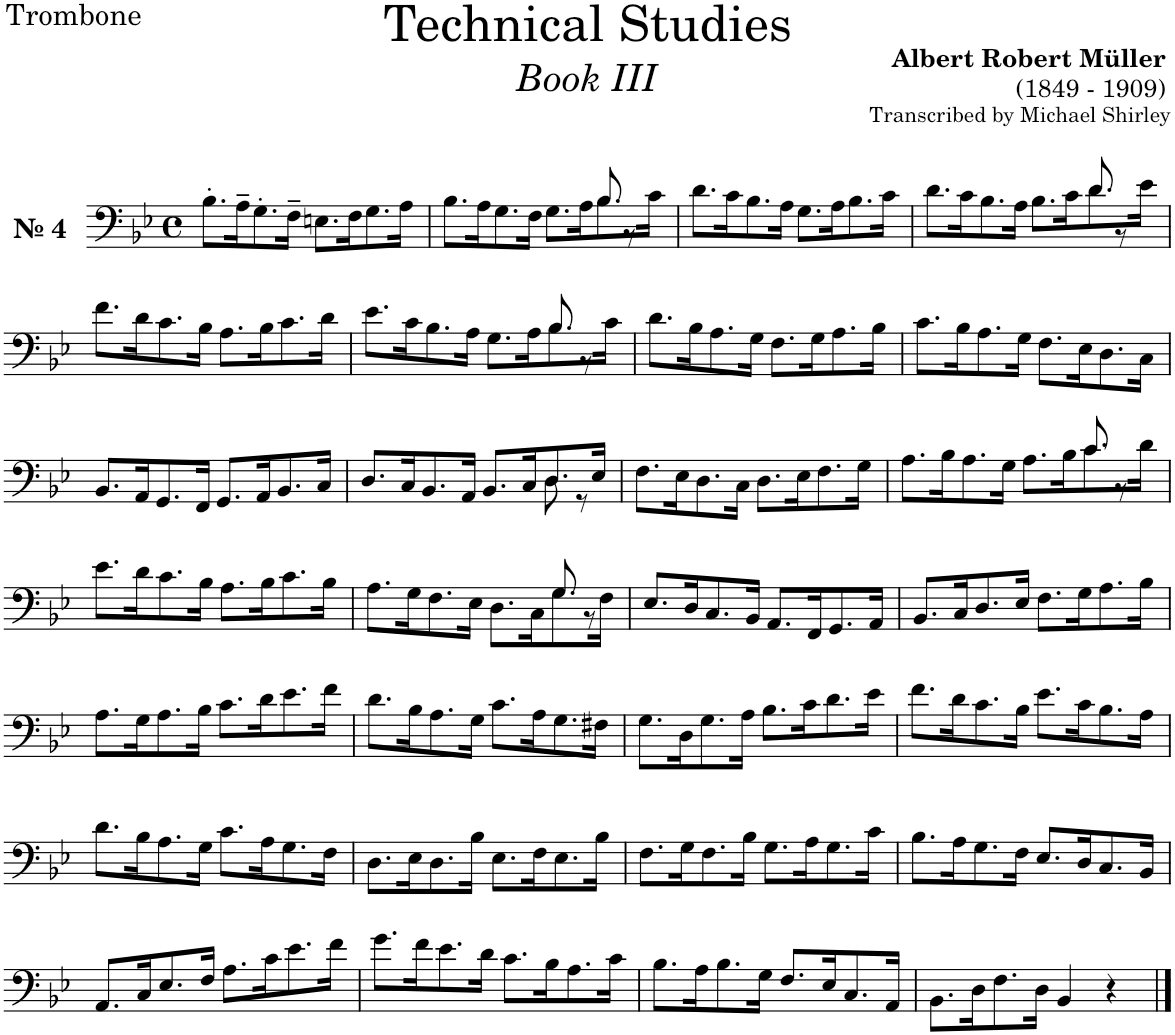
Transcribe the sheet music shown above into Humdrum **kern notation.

**kern
*part1
*staff1
*I"Trombone
*I'Tbn.
*clefF4
*k[b-e-]
*M4/4
*met(c)
=1
!LO:TX:a:B:t=№ 4
8.B-'\L
16A~\K
8.G'\
16F~\Jk
8.En\L
16F\K
8.G\
16A\Jk
=2
*^
8.B-\L	2.ryy
16A\K	.
8.G\	.
16F\Jk	.
8.G\L	.
16A\K	.
8.B-\	8B-/
.	8r
16c\Jk	.
*v	*v
=3
8.d\L
16c\K
8.B-\
16A\Jk
8.G\L
16A\K
8.B-\
16c\Jk
=4
*^
8.d\L	2.ryy
16c\K	.
8.B-\	.
16A\Jk	.
8.B-\L	.
16c\K	.
8.d\	8d/
.	8r
16e-\Jk	.
*v	*v
!!LO:LB:g=z
=5
8.f\L
16d\K
8.c\
16B-\Jk
8.A\L
16B-\K
8.c\
16d\Jk
=6
*^
8.e-\L	2.ryy
16c\K	.
8.B-\	.
16A\Jk	.
8.G\L	.
16A\K	.
8.B-\	8B-/
.	8r
16c\Jk	.
*v	*v
=7
8.d\L
16B-\K
8.A\
16G\Jk
8.F\L
16G\K
8.A\
16B-\Jk
=8
8.c\L
16B-\K
8.A\
16G\Jk
8.F\L
16E-\K
8.D\
16C\Jk
!!LO:LB:g=z
=9
8.BB-/L
16AA/K
8.GG/
16FF/Jk
8.GG/L
16AA/K
8.BB-/
16C/Jk
=10
*^
8.D/L	2.ryy
16C/K	.
8.BB-/	.
16AA/Jk	.
8.BB-/L	.
16C/K	.
8.D/	8D\
.	8r
16E-/Jk	.
*v	*v
=11
8.F\L
16E-\K
8.D\
16C\Jk
8.D\L
16E-\K
8.F\
16G\Jk
=12
*^
8.A\L	2.ryy
16B-\K	.
8.A\	.
16G\Jk	.
8.A\L	.
16B-\K	.
8.c\	8c/
.	8r
16d\Jk	.
*v	*v
!!LO:LB:g=z
=13
8.e-\L
16d\K
8.c\
16B-\Jk
8.A\L
16B-\K
8.c\
16B-\Jk
=14
*^
8.A\L	2.ryy
16G\K	.
8.F\	.
16E-\Jk	.
8.D\L	.
16C\K	.
8.G\	8G/
.	8r
16F\Jk	.
*v	*v
=15
8.E-/L
16D/K
8.C/
16BB-/Jk
8.AA/L
16FF/K
8.GG/
16AA/Jk
=16
8.BB-/L
16C/K
8.D/
16E-/Jk
8.F\L
16G\K
8.A\
16B-\Jk
!!LO:LB:g=z
=17
8.A\L
16G\K
8.A\
16B-\Jk
8.c\L
16d\K
8.e-\
16f\Jk
=18
8.d\L
16B-\K
8.A\
16G\Jk
8.c\L
16A\K
8.G\
16F#X\Jk
=19
8.G\L
16D\K
8.G\
16A\Jk
8.B-\L
16c\K
8.d\
16e-\Jk
=20
8.f\L
16d\K
8.c\
16B-\Jk
8.e-\L
16c\K
8.B-\
16A\Jk
!!LO:LB:g=z
=21
8.d\L
16B-\K
8.A\
16G\Jk
8.c\L
16A\K
8.G\
16F\Jk
=22
8.D\L
16E-\K
8.D\
16B-\Jk
8.E-\L
16F\K
8.E-\
16B-\Jk
=23
8.F\L
16G\K
8.F\
16B-\Jk
8.G\L
16A\K
8.G\
16c\Jk
=24
8.B-\L
16A\K
8.G\
16F\Jk
8.E-/L
16D/K
8.C/
16BB-/Jk
!!LO:LB:g=z
=25
8.AA/L
16C/K
8.E-/
16F/Jk
8.A\L
16c\K
8.e-\
16f\Jk
=26
8.g\L
16f\K
8.e-\
16d\Jk
8.c\L
16B-\K
8.A\
16c\Jk
=27
8.B-\L
16A\K
8.B-\
16G\Jk
8.F/L
16E-/K
8.C/
16AA/Jk
=28
8.BB-\L
16D\K
8.F\
16D\Jk
4BB-/
4r
==
*-
